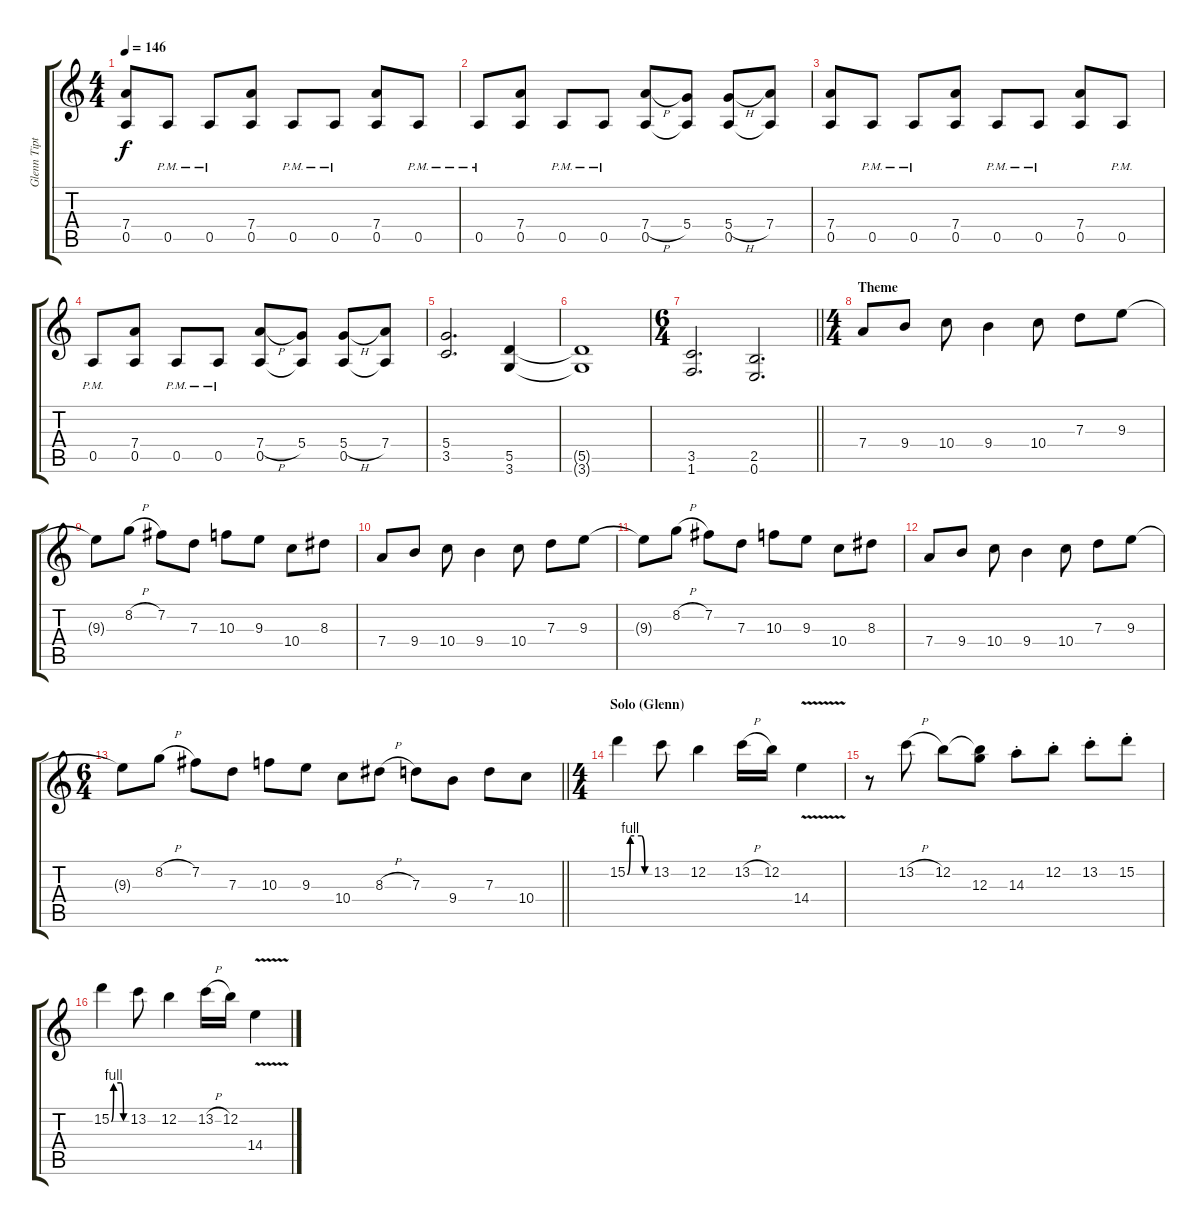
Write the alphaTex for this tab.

\track ("Glenn Tipton" "Glenn Tipt") {instrument overdrivenguitar}
\staff {score tabs}
\tuning (E4 B3 G3 D3 A2 E2) {hide}
\ts (4 4)
\tempo 146
\clef g2
\ks c
(7.4 0.5).8{dy f} 0.5{pm}.8 0.5{pm}.8 (7.4 0.5).8 0.5{pm}.8 0.5{pm}.8 (7.4 0.5).8 0.5{pm}.8 |
0.5{pm}.8 (7.4 0.5).8 0.5{pm}.8 0.5{pm}.8 (7.4{h} 0.5).8 (5.4 0.5{t}).8 (5.4{h} 0.5).8 (7.4 0.5{t}).8 |
(7.4 0.5).8 0.5{pm}.8 0.5{pm}.8 (7.4 0.5).8 0.5{pm}.8 0.5{pm}.8 (7.4 0.5).8 0.5{pm}.8 |
0.5{pm}.8 (7.4 0.5).8 0.5{pm}.8 0.5{pm}.8 (7.4{h} 0.5).8 (5.4 0.5{t}).8 (5.4{h} 0.5).8 (7.4 0.5{t}).8 |
(5.4 3.5).2{d} (5.5 3.6).4 |
(5.5{t} 3.6{t}).1 |
\ts (6 4)
\barLineRight lightlight
(3.5 1.6).2{d} (2.5 0.6).2{d} |
\ts (4 4)
\section ("" "Theme")
7.4.8 9.4.8 10.4.8 9.4.4 10.4.8 7.3.8 9.3.8 |
9.3{t}.8 8.2{h}.8 7.2.8 7.3.8 10.3.8 9.3.8 10.4.8 8.3.8 |
7.4.8 9.4.8 10.4.8 9.4.4 10.4.8 7.3.8 9.3.8 |
9.3{t}.8 8.2{h}.8 7.2.8 7.3.8 10.3.8 9.3.8 10.4.8 8.3.8 |
7.4.8 9.4.8 10.4.8 9.4.4 10.4.8 7.3.8 9.3.8 |
\ts (6 4)
\barLineRight lightlight
9.3{t}.8 8.2{h}.8 7.2.8 7.3.8 10.3.8 9.3.8 10.4.8 8.3{h}.8 7.3.8 9.4.8 7.3.8 10.4.8 |
\ts (4 4)
\section ("" "Solo (Glenn)")
15.2{be (custom 0 0 8 4 38 4 47 0 60 0)}.4{volume 15} 13.2.8 12.2.4 13.2{h}.16 12.2.16 14.4{v}.4 |
r.8 13.2{h}.8 12.2.8 (12.2{t} 12.3).8 14.3{st}.8 12.2{st}.8 13.2{st}.8 15.2{st}.8 |
15.2{be (custom 0 0 9 4 38 4 48 0 60 0)}.4 13.2.8 12.2.4 13.2{h}.16 12.2.16 14.4{v}.4
